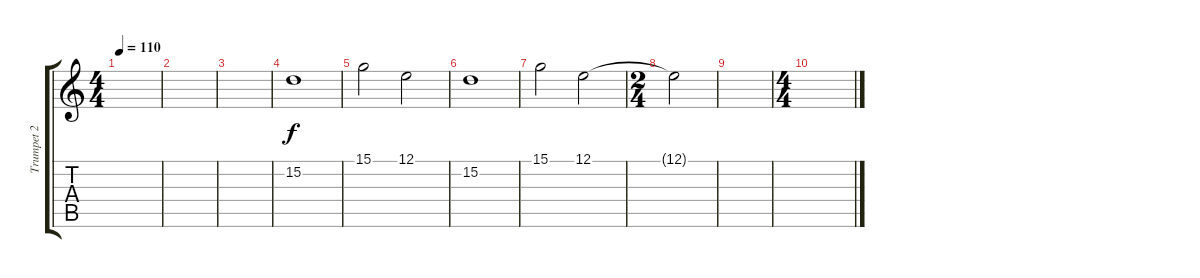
\track ("Trumpet 2" "Trumpet 2") {instrument trumpet}
\staff {score tabs}
\tuning (E4 B3 G3 D3 A2 E2) {hide}
\ts (4 4)
\tempo 110
\clef g2
\ks c
|
|
|
15.2.1{volume 14} |
15.1.2 12.1.2 |
15.2.1 |
15.1.2 12.1.2 |
\ts (2 4)
12.1{t}.2 |
|
\ts (4 4)
